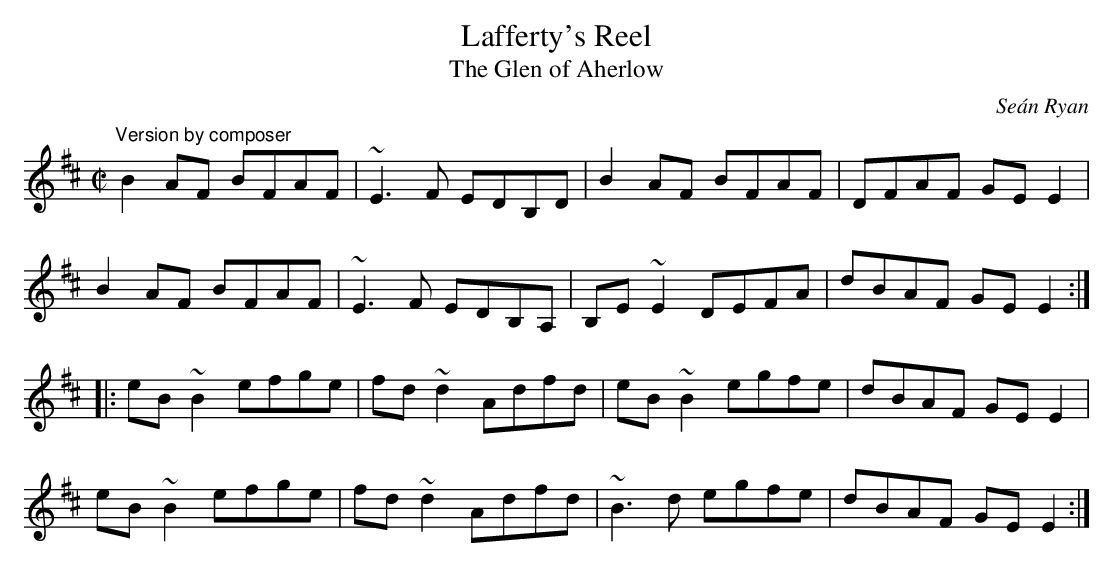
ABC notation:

X:1
T:Lafferty's Reel
T:Glen of Aherlow, The
M:C|
L:1/8
C:Seán Ryan
K:EDor
"Version by composer"
B2AF BFAF|~E3F EDB,D|B2AF BFAF|DFAF GEE2|!
B2AF BFAF|~E3F EDB,A,|B,E~E2 DEFA|dBAF GEE2:|!
|:eB~B2 efge|fd~d2 Adfd|eB~B2 egfe|dBAF GEE2|!
eB~B2 efge|fd~d2 Adfd|~B3d egfe|dBAF GEE2:|]
